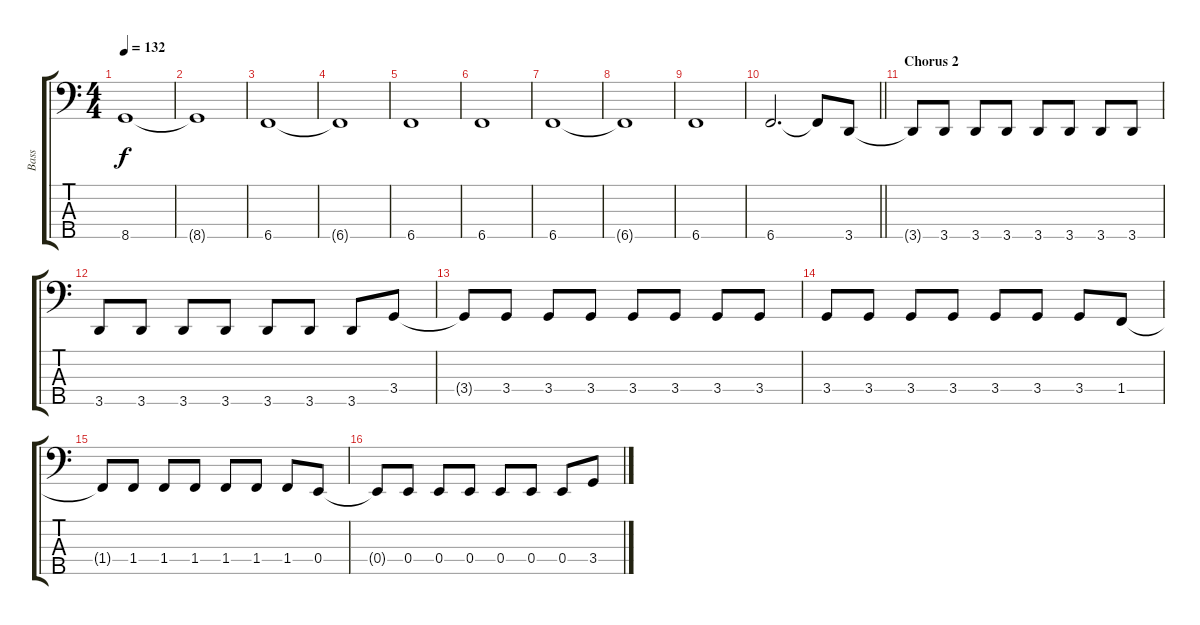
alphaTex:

\track ("Bass" "Bass") {instrument electricbassfinger}
\staff {score tabs}
\tuning (G2 D2 A1 E1 B0) {hide}
\ts (4 4)
\tempo 132
\clef f4
\ks aminor
8.5.1{dy f} |
8.5{t}.1 |
6.5.1 |
6.5{t}.1 |
6.5.1 |
6.5.1 |
6.5.1 |
6.5{t}.1 |
6.5.1 |
\barLineRight lightlight
6.5.2{d} 6.5{t}.8 3.5.8 |
\section ("" "Chorus 2")
3.5{t}.8 3.5.8 3.5.8 3.5.8 3.5.8 3.5.8 3.5.8 3.5.8 |
3.5.8 3.5.8 3.5.8 3.5.8 3.5.8 3.5.8 3.5.8 3.4.8 |
3.4{t}.8 3.4.8 3.4.8 3.4.8 3.4.8 3.4.8 3.4.8 3.4.8 |
3.4.8 3.4.8 3.4.8 3.4.8 3.4.8 3.4.8 3.4.8 1.4.8 |
1.4{t}.8 1.4.8 1.4.8 1.4.8 1.4.8 1.4.8 1.4.8 0.4.8 |
0.4{t}.8 0.4.8 0.4.8 0.4.8 0.4.8 0.4.8 0.4.8 3.4.8
